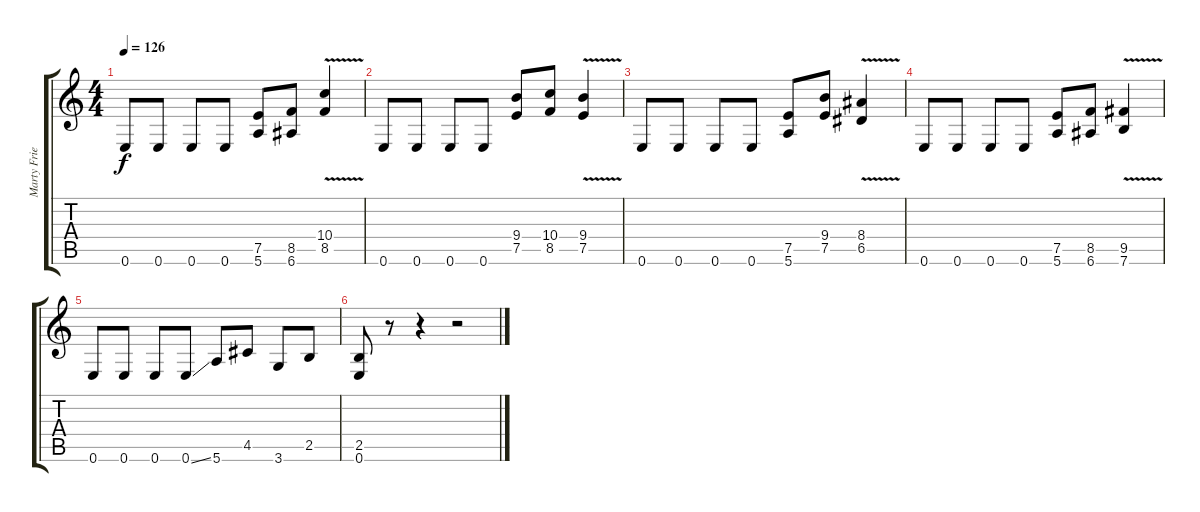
\track ("Marty Friedman" "Marty Frie") {instrument overdrivenguitar}
\staff {score tabs}
\tuning (E4 B3 G3 D3 A2 E2) {hide}
\ts (4 4)
\tempo 126
\clef g2
\ks c
0.6.8{dy f} 0.6.8 0.6.8 0.6.8 (7.5 5.6).8 (8.5 6.6).8 (10.4{v} 8.5{v}).4 |
0.6.8 0.6.8 0.6.8 0.6.8 (9.4 7.5).8 (10.4 8.5).8 (9.4{v} 7.5{v}).4 |
0.6.8 0.6.8 0.6.8 0.6.8 (7.5 5.6).8 (9.4 7.5).8 (8.4{v} 6.5{v}).4 |
0.6.8 0.6.8 0.6.8 0.6.8 (7.5 5.6).8 (8.5 6.6).8 (9.5{v} 7.6{v}).4 |
0.6.8 0.6.8 0.6.8 0.6{ss}.8 5.6.8 4.5.8 3.6.8 2.5.8 |
(2.5 0.6).8 r.8 r.4 r.2
